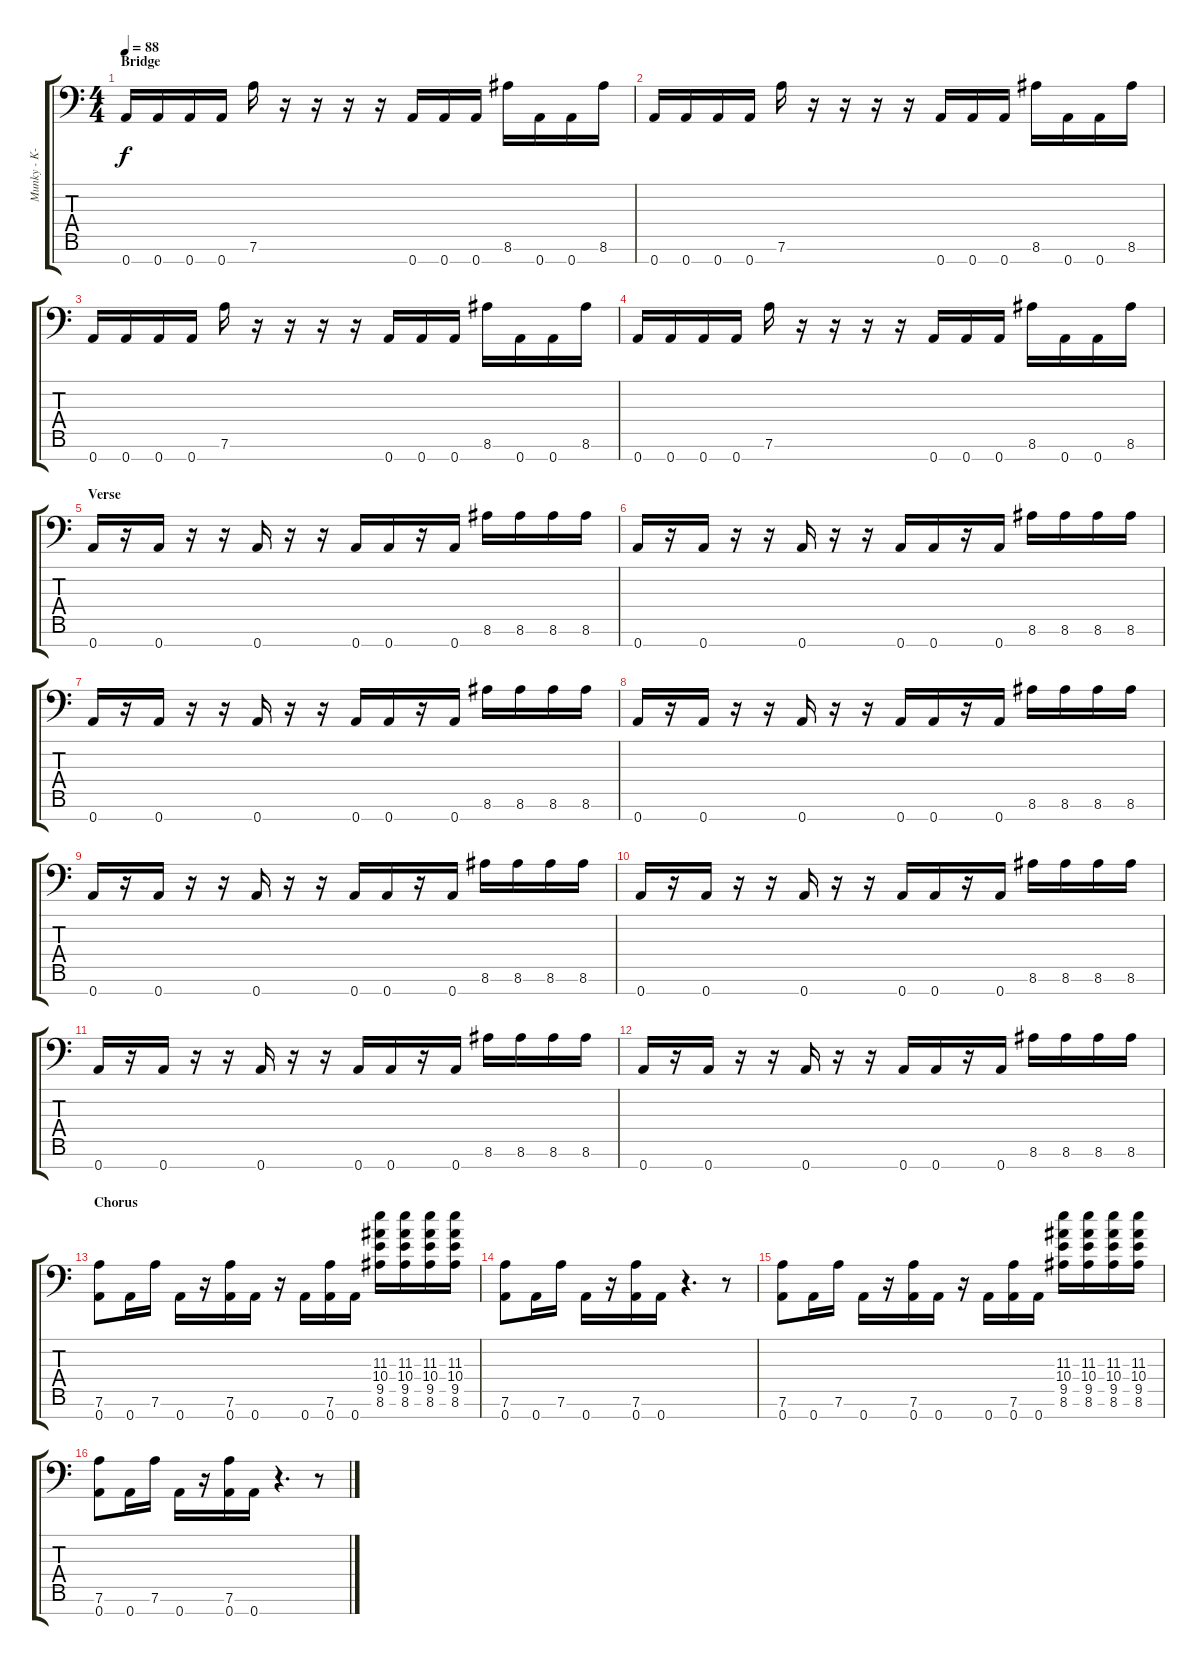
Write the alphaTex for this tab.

\track ("Munky - K-7" "Munky - K-") {instrument distortionguitar}
\staff {score tabs}
\tuning (D4 A3 F3 C3 G2 D2 A1) {hide}
\ts (4 4)
\section ("" "Bridge")
\tempo 88
\clef f4
\ks c
0.7.16{dy f} 0.7.16 0.7.16 0.7.16 7.6.16 r.16 r.16 r.16 r.16 0.7.16 0.7.16 0.7.16 8.6.16 0.7.16 0.7.16 8.6.16 |
0.7.16 0.7.16 0.7.16 0.7.16 7.6.16 r.16 r.16 r.16 r.16 0.7.16 0.7.16 0.7.16 8.6.16 0.7.16 0.7.16 8.6.16 |
0.7.16 0.7.16 0.7.16 0.7.16 7.6.16 r.16 r.16 r.16 r.16 0.7.16 0.7.16 0.7.16 8.6.16 0.7.16 0.7.16 8.6.16 |
0.7.16 0.7.16 0.7.16 0.7.16 7.6.16 r.16 r.16 r.16 r.16 0.7.16 0.7.16 0.7.16 8.6.16 0.7.16 0.7.16 8.6.16 |
\section ("" "Verse")
0.7.16 r.16 0.7.16 r.16 r.16 0.7.16 r.16 r.16 0.7.16 0.7.16 r.16 0.7.16 8.6.16 8.6.16 8.6.16 8.6.16 |
0.7.16 r.16 0.7.16 r.16 r.16 0.7.16 r.16 r.16 0.7.16 0.7.16 r.16 0.7.16 8.6.16 8.6.16 8.6.16 8.6.16 |
0.7.16 r.16 0.7.16 r.16 r.16 0.7.16 r.16 r.16 0.7.16 0.7.16 r.16 0.7.16 8.6.16 8.6.16 8.6.16 8.6.16 |
0.7.16 r.16 0.7.16 r.16 r.16 0.7.16 r.16 r.16 0.7.16 0.7.16 r.16 0.7.16 8.6.16 8.6.16 8.6.16 8.6.16 |
0.7.16 r.16 0.7.16 r.16 r.16 0.7.16 r.16 r.16 0.7.16 0.7.16 r.16 0.7.16 8.6.16 8.6.16 8.6.16 8.6.16 |
0.7.16 r.16 0.7.16 r.16 r.16 0.7.16 r.16 r.16 0.7.16 0.7.16 r.16 0.7.16 8.6.16 8.6.16 8.6.16 8.6.16 |
0.7.16 r.16 0.7.16 r.16 r.16 0.7.16 r.16 r.16 0.7.16 0.7.16 r.16 0.7.16 8.6.16 8.6.16 8.6.16 8.6.16 |
0.7.16 r.16 0.7.16 r.16 r.16 0.7.16 r.16 r.16 0.7.16 0.7.16 r.16 0.7.16 8.6.16 8.6.16 8.6.16 8.6.16 |
\section ("" "Chorus")
(7.6 0.7).8 0.7.16 7.6.16 0.7.16 r.16 (7.6 0.7).16 0.7.16 r.16 0.7.16 (7.6 0.7).16 0.7.16 (11.3 10.4 9.5 8.6).16 (11.3 10.4 9.5 8.6).16 (11.3 10.4 9.5 8.6).16 (11.3 10.4 9.5 8.6).16 |
(7.6 0.7).8 0.7.16 7.6.16 0.7.16 r.16 (7.6 0.7).16 0.7.16 r.4{d} r.8 |
(7.6 0.7).8 0.7.16 7.6.16 0.7.16 r.16 (7.6 0.7).16 0.7.16 r.16 0.7.16 (7.6 0.7).16 0.7.16 (11.3 10.4 9.5 8.6).16 (11.3 10.4 9.5 8.6).16 (11.3 10.4 9.5 8.6).16 (11.3 10.4 9.5 8.6).16 |
(7.6 0.7).8 0.7.16 7.6.16 0.7.16 r.16 (7.6 0.7).16 0.7.16 r.4{d} r.8
